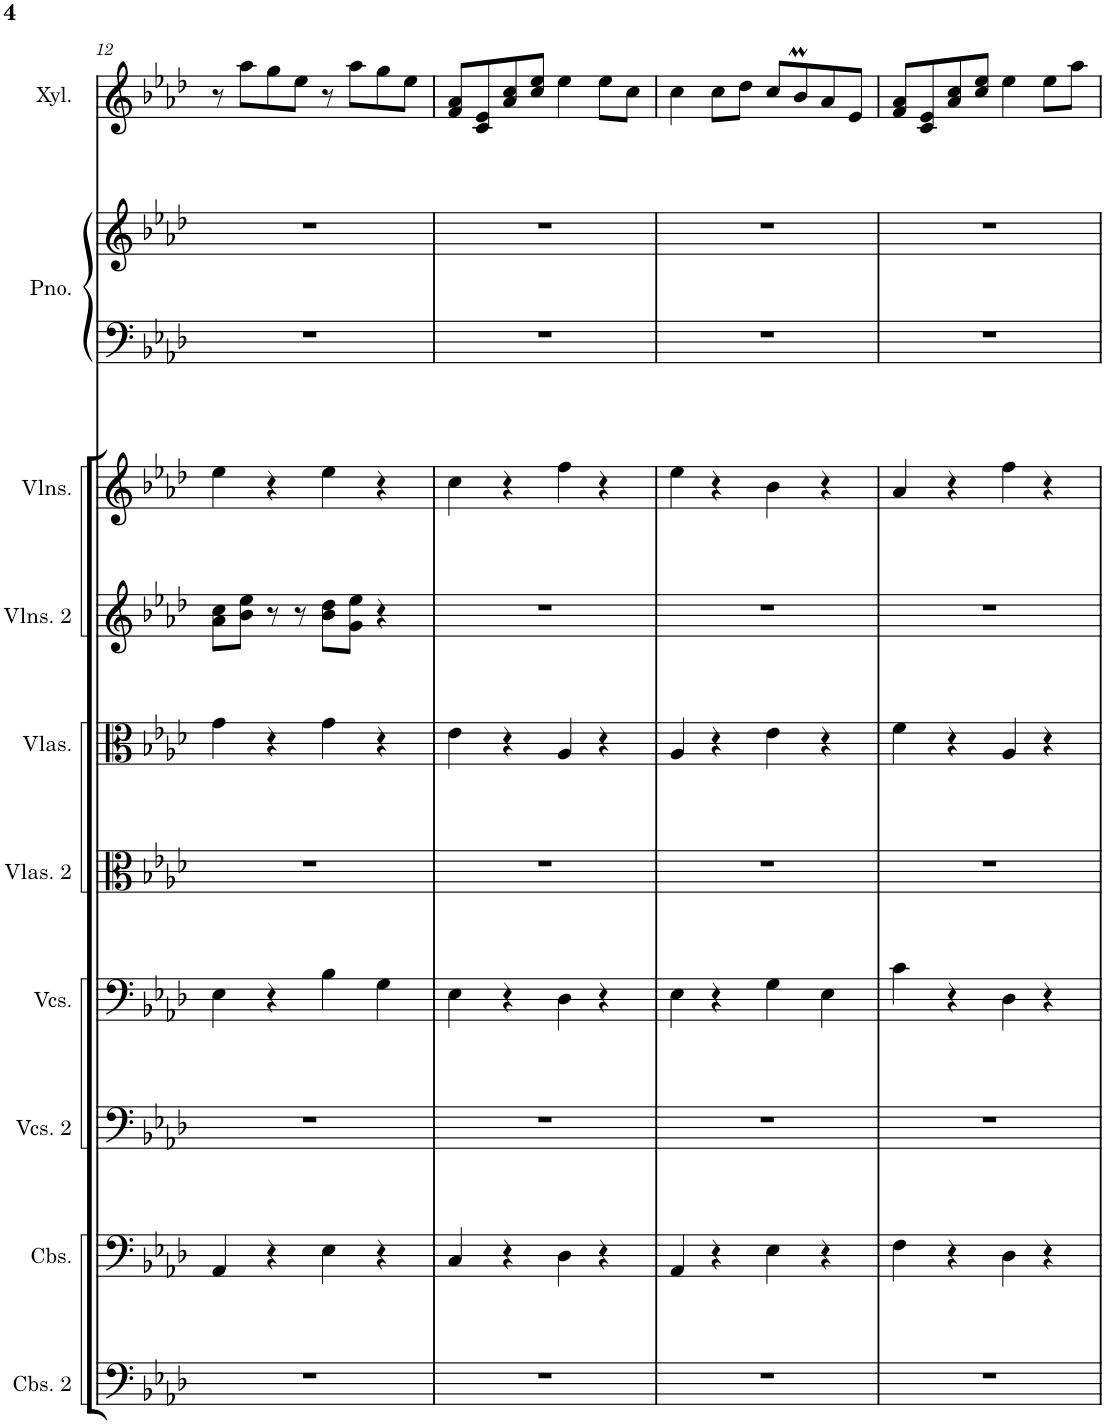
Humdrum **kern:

**kern	**kern	**kern	**kern	**kern	**kern	**kern	**kern	**kern	**kern	**kern
*part10	*part9	*part8	*part7	*part6	*part5	*part4	*part3	*part2	*part2	*part1
*staff11	*staff10	*staff9	*staff8	*staff7	*staff6	*staff5	*staff4	*staff3	*staff2	*staff1
*I"Contrabasses 2	*I"Contrabasses	*I"Violoncellos 2	*I"Violoncellos	*I"Violas 2	*I"Violas	*I"Violins 2	*I"Violins	*I"Piano	*	*I"Xylophone
*I'Cbs. 2	*I'Cbs.	*I'Vcs. 2	*I'Vcs.	*I'Vlas. 2	*I'Vlas.	*I'Vlns. 2	*I'Vlns.	*I'Pno.	*	*I'Xyl.
!!LO:PB:g=z
*clefF4	*clefF4	*clefF4	*clefF4	*clefC3	*clefC3	*clefG2	*clefG2	*clefF4	*clefG2	*clefG2
*Trd7c12	*Trd7c12	*	*	*	*	*	*	*	*	*Trd-7c-12
*k[b-e-a-d-]	*k[b-e-a-d-]	*k[b-e-a-d-]	*k[b-e-a-d-]	*k[b-e-a-d-]	*k[b-e-a-d-]	*k[b-e-a-d-]	*k[b-e-a-d-]	*k[b-e-a-d-]	*k[b-e-a-d-]	*k[b-e-a-d-]
*M4/4	*M4/4	*M4/4	*M4/4	*M4/4	*M4/4	*M4/4	*M4/4	*M4/4	*M4/4	*M4/4
=12	=12	=12	=12	=12	=12	=12	=12	=12	=12	=12
1r	4AA-/	1r	4E-\	1r	4g\	8a-\ 8cc\L	4ee-\	1r	1r	8r
.	.	.	.	.	.	8b-\ 8ee-\J	.	.	.	8aa-\L
.	4r	.	4r	.	4r	8r	4r	.	.	8gg\
.	.	.	.	.	.	8r	.	.	.	8ee-\J
.	4E-\	.	4B-\	.	4g\	8b-\ 8dd-\L	4ee-\	.	.	8r
.	.	.	.	.	.	8g\ 8ee-\J	.	.	.	8aa-\L
.	4r	.	4G\	.	4r	4r	4r	.	.	8gg\
.	.	.	.	.	.	.	.	.	.	8ee-\J
=13	=13	=13	=13	=13	=13	=13	=13	=13	=13	=13
1r	4C/	1r	4E-\	1r	4e-\	1r	4cc\	1r	1r	8f/ 8a-/L
.	.	.	.	.	.	.	.	.	.	8c/ 8e-/
.	4r	.	4r	.	4r	.	4r	.	.	8a-/ 8cc/
.	.	.	.	.	.	.	.	.	.	8cc/ 8ee-/J
.	4D-\	.	4D-\	.	4A-/	.	4ff\	.	.	4ee-\
.	4r	.	4r	.	4r	.	4r	.	.	8ee-\L
.	.	.	.	.	.	.	.	.	.	8cc\J
=14	=14	=14	=14	=14	=14	=14	=14	=14	=14	=14
1r	4AA-/	1r	4E-\	1r	4A-/	1r	4ee-\	1r	1r	4cc\
.	4r	.	4r	.	4r	.	4r	.	.	8cc\L
.	.	.	.	.	.	.	.	.	.	8dd-\J
.	4E-\	.	4G\	.	4e-\	.	4b-\	.	.	8cc/L
.	.	.	.	.	.	.	.	.	.	8b-M/
.	4r	.	4E-\	.	4r	.	4r	.	.	8a-/
.	.	.	.	.	.	.	.	.	.	8e-/J
=15	=15	=15	=15	=15	=15	=15	=15	=15	=15	=15
1r	4F\	1r	4c\	1r	4f\	1r	4a-/	1r	1r	8f/ 8a-/L
.	.	.	.	.	.	.	.	.	.	8c/ 8e-/
.	4r	.	4r	.	4r	.	4r	.	.	8a-/ 8cc/
.	.	.	.	.	.	.	.	.	.	8cc/ 8ee-/J
.	4D-\	.	4D-\	.	4A-/	.	4ff\	.	.	4ee-\
.	4r	.	4r	.	4r	.	4r	.	.	8ee-\L
.	.	.	.	.	.	.	.	.	.	8aa-\J
=	=	=	=	=	=	=	=	=	=	=
*-	*-	*-	*-	*-	*-	*-	*-	*-	*-	*-
